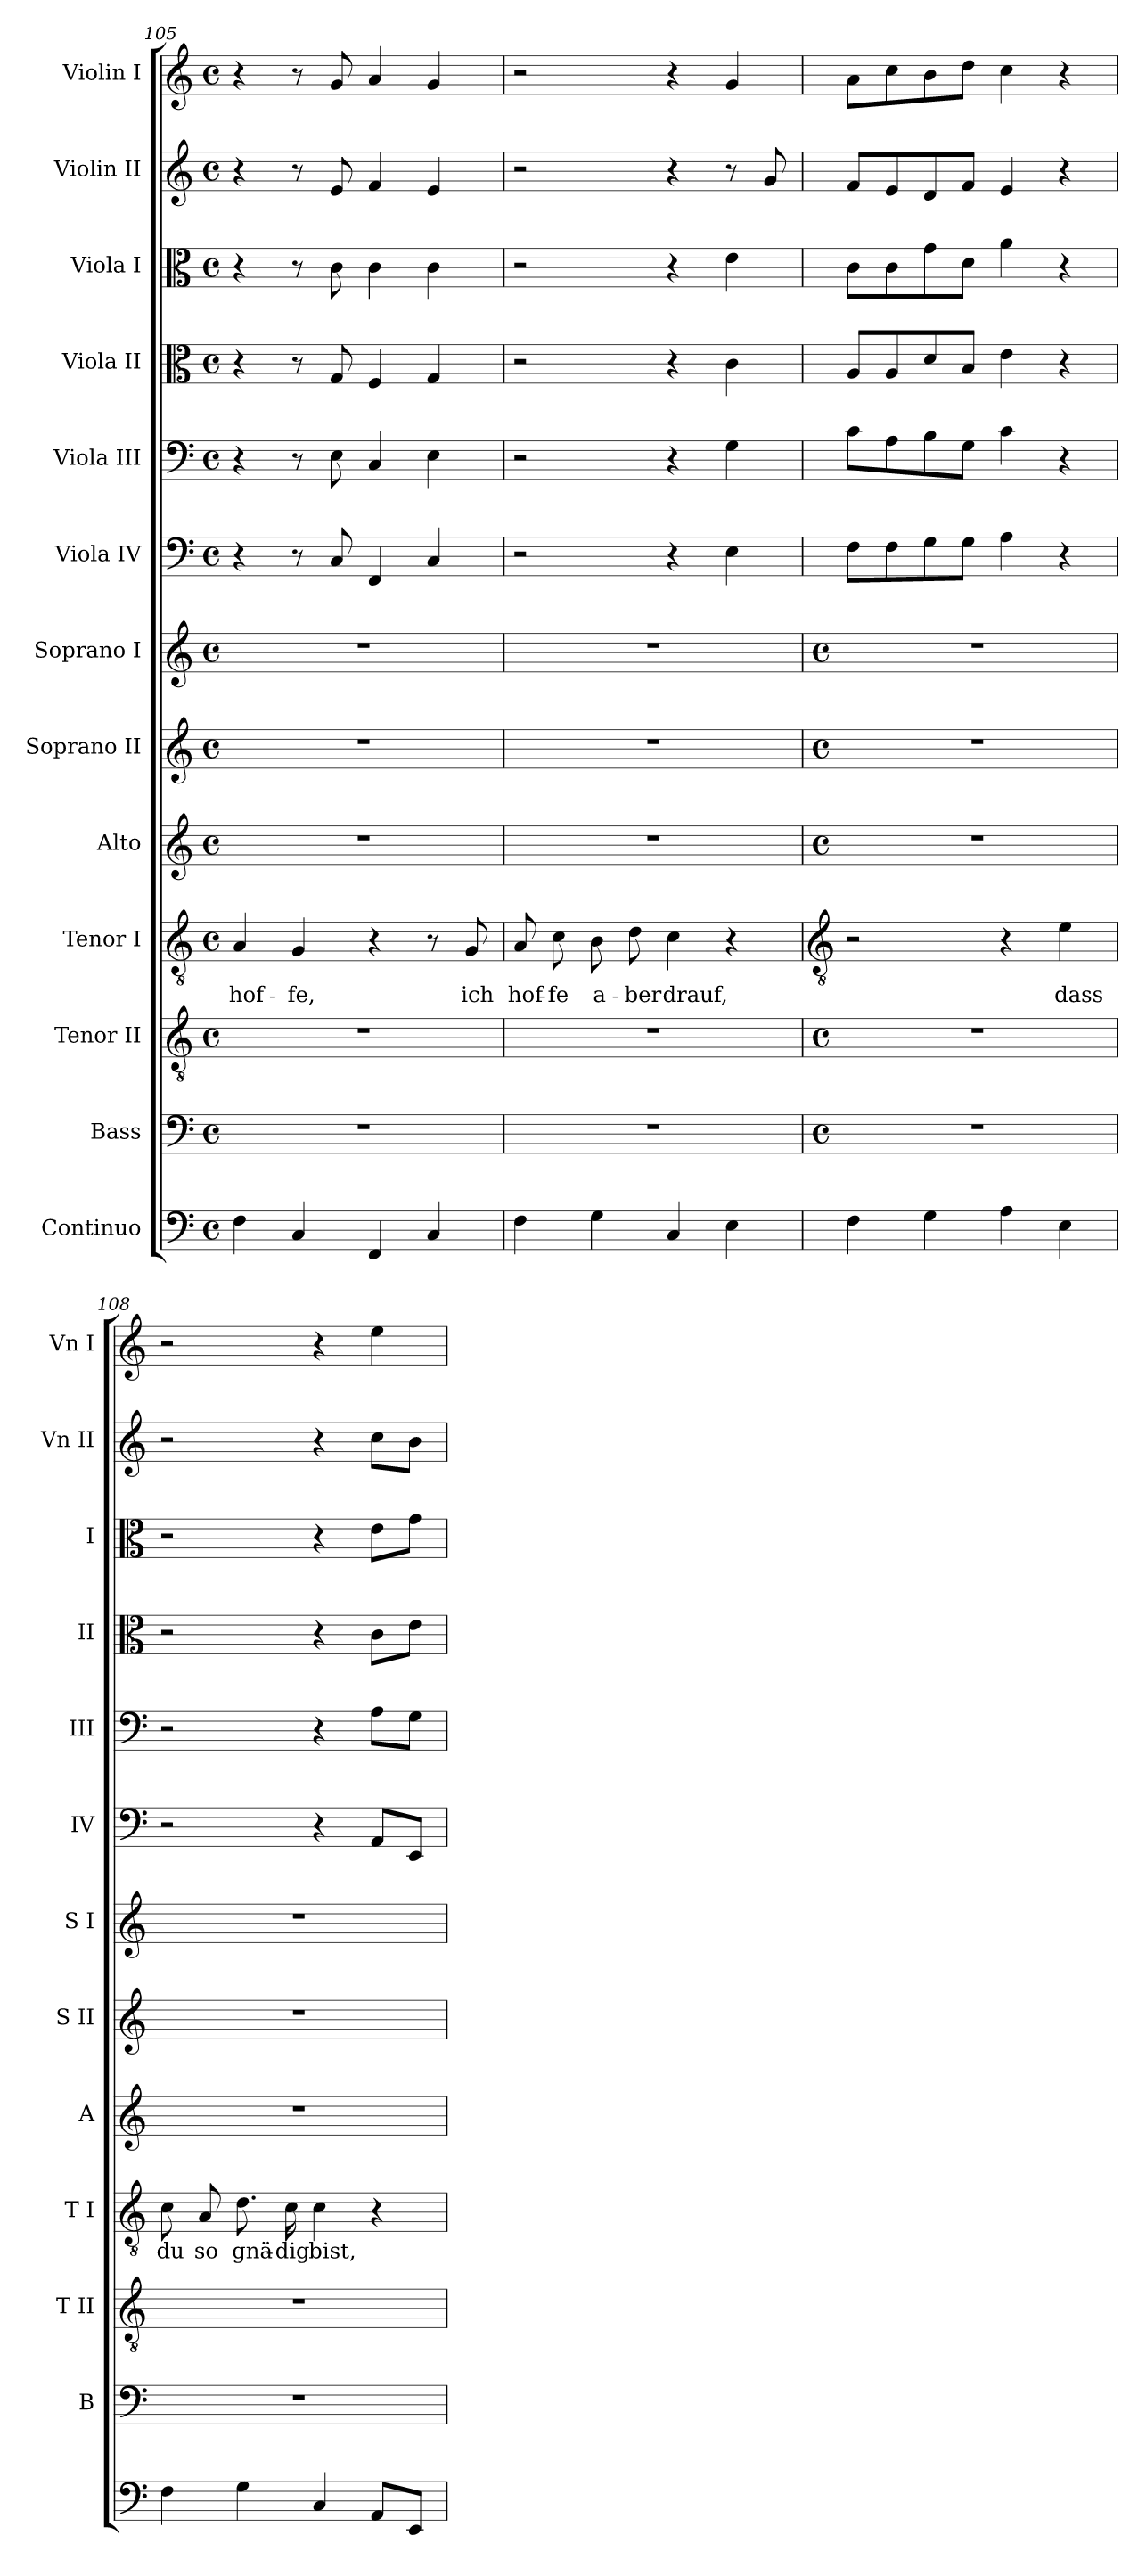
**kern	**kern	**kern	**kern	**text	**kern	**kern	**kern	**kern	**kern	**kern	**kern	**kern	**kern
*part13	*part12	*part11	*part10	*part10	*part9	*part8	*part7	*part6	*part5	*part4	*part3	*part2	*part1
*staff13	*staff12	*staff11	*staff10	*staff10	*staff9	*staff8	*staff7	*staff6	*staff5	*staff4	*staff3	*staff2	*staff1
*I"Continuo	*I"Bass	*I"Tenor II	*I"Tenor I	*	*I"Alto	*I"Soprano II	*I"Soprano I	*I"Viola IV	*I"Viola III	*I"Viola II	*I"Viola I	*I"Violin II	*I"Violin I
*	*I'B	*I'T II	*I'T I	*	*I'A	*I'S II	*I'S I	*I'IV	*I'III	*I'II	*I'I	*I'Vn II	*I'Vn I
*clefF4	*clefF4	*clefGv2	*clefGv2	*	*clefG2	*clefG2	*clefG2	*clefF4	*clefF4	*clefC3	*clefC3	*clefG2	*clefG2
*k[]	*k[]	*k[]	*k[]	*	*k[]	*k[]	*k[]	*k[]	*k[]	*k[]	*k[]	*k[]	*k[]
*C:	*C:	*C:	*C:	*	*C:	*C:	*C:	*C:	*C:	*C:	*C:	*C:	*C:
*M4/4	*M4/4	*M4/4	*M4/4	*	*M4/4	*M4/4	*M4/4	*M4/4	*M4/4	*M4/4	*M4/4	*M4/4	*M4/4
*met(c)	*met(c)	*met(c)	*met(c)	*	*met(c)	*met(c)	*met(c)	*met(c)	*met(c)	*met(c)	*met(c)	*met(c)	*met(c)
=105	=105	=105	=105	=105	=105	=105	=105	=105	=105	=105	=105	=105	=105
!	!	!	!	!LO:LY:b	!	!	!	!	!	!	!	!	!
4F	1r	1r	4A	hof-	1r	1r	1r	4r	4r	4r	4r	4r	4r
!	!	!	!	!LO:LY:b	!	!	!	!	!	!	!	!	!
4C	.	.	4G	-fe,	.	.	.	8r	8r	8r	8r	8r	8r
.	.	.	.	.	.	.	.	8C	8E	8G	8c	8e	8g
4FF	.	.	4r	.	.	.	.	4FF	4C	4F	4c	4f	4a
4C	.	.	8r	.	.	.	.	4C	4E	4G	4c	4e	4g
!	!	!	!	!LO:LY:b	!	!	!	!	!	!	!	!	!
.	.	.	8G	ich	.	.	.	.	.	.	.	.	.
=106	=106	=106	=106	=106	=106	=106	=106	=106	=106	=106	=106	=106	=106
!	!	!	!	!LO:LY:b	!	!	!	!	!	!	!	!	!
4F	1r	1r	8A	hof-	1r	1r	1r	2r	2r	2r	2r	2r	2r
!	!	!	!	!LO:LY:b	!	!	!	!	!	!	!	!	!
.	.	.	8c	-fe	.	.	.	.	.	.	.	.	.
!	!	!	!	!LO:LY:b	!	!	!	!	!	!	!	!	!
4G	.	.	8B	a-	.	.	.	.	.	.	.	.	.
!	!	!	!	!LO:LY:b	!	!	!	!	!	!	!	!	!
.	.	.	8d	-ber	.	.	.	.	.	.	.	.	.
!	!	!	!	!LO:LY:b	!	!	!	!	!	!	!	!	!
4C	.	.	4c	drauf,	.	.	.	4r	4r	4r	4r	4r	4r
4E	.	.	4r	.	.	.	.	4E	4G	4c	4e	8r	4g
.	.	.	.	.	.	.	.	.	.	.	.	8g/	.
!!LO:LB:g=z
=107	=107	=107	=107	=107	=107	=107	=107	=107	=107	=107	=107	=107	=107
*	*	*	*clefGv2	*	*	*	*	*	*	*	*	*	*
*	*M4/4	*M4/4	*	*	*M4/4	*M4/4	*M4/4	*	*	*	*	*	*
*	*met(c)	*met(c)	*	*	*met(c)	*met(c)	*met(c)	*	*	*	*	*	*
4F	1r	1r	2r	.	1r	1r	1r	8FL	8cL	8AL	8cL	8fL	8aL
.	.	.	.	.	.	.	.	8F	8A	8A	8c	8e	8cc
4G	.	.	.	.	.	.	.	8G	8B	8d	8g	8d	8b
.	.	.	.	.	.	.	.	8GJ	8GJ	8BJ	8dJ	8fJ	8ddJ
4A	.	.	4r	.	.	.	.	4A	4c	4e	4a	4e	4cc
!	!	!	!	!LO:LY:b	!	!	!	!	!	!	!	!	!
4E	.	.	4e	dass	.	.	.	4r	4r	4r	4r	4r	4r
=108	=108	=108	=108	=108	=108	=108	=108	=108	=108	=108	=108	=108	=108
!	!	!	!	!LO:LY:b	!	!	!	!	!	!	!	!	!
4F	1r	1r	8c	du	1r	1r	1r	2r	2r	2r	2r	2r	2r
!	!	!	!	!LO:LY:b	!	!	!	!	!	!	!	!	!
.	.	.	8A	so	.	.	.	.	.	.	.	.	.
!	!	!	!	!LO:LY:b	!	!	!	!	!	!	!	!	!
4G	.	.	8.d	gnä-	.	.	.	.	.	.	.	.	.
!	!	!	!	!LO:LY:b	!	!	!	!	!	!	!	!	!
.	.	.	16c	-dig	.	.	.	.	.	.	.	.	.
!	!	!	!	!LO:LY:b	!	!	!	!	!	!	!	!	!
4C	.	.	4c	bist,	.	.	.	4r	4r	4r	4r	4r	4r
8AAL	.	.	4r	.	.	.	.	8AAL	8AL	8cL	8eL	8ccL	4ee
8EEJ	.	.	.	.	.	.	.	8EEJ	8GJ	8eJ	8gJ	8bJ	.
=	=	=	=	=	=	=	=	=	=	=	=	=	=
*-	*-	*-	*-	*-	*-	*-	*-	*-	*-	*-	*-	*-	*-
